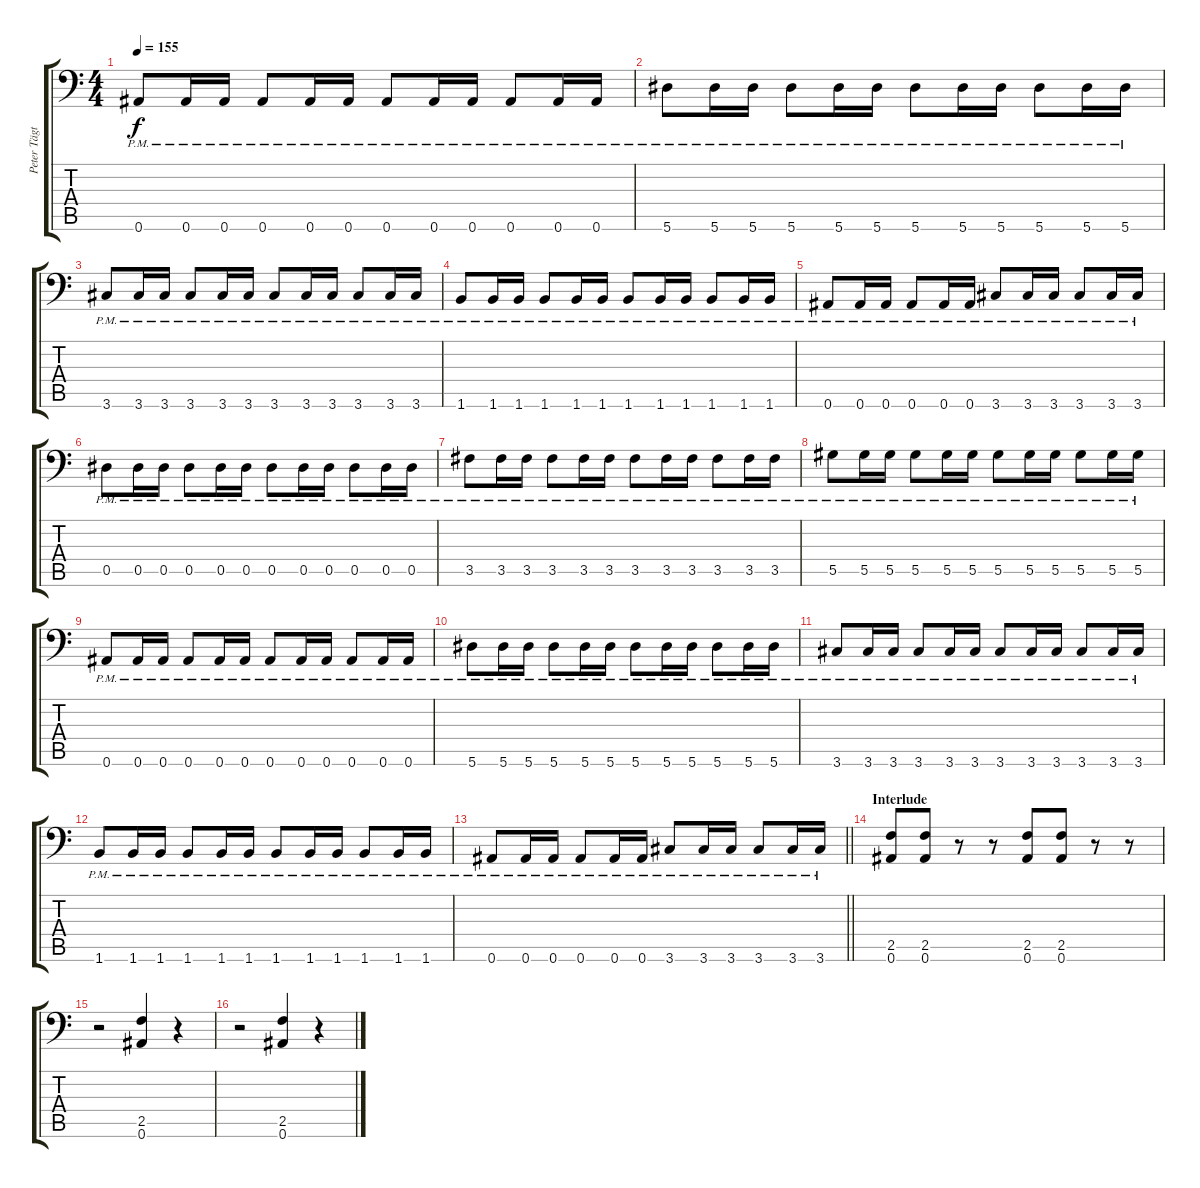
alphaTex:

\track ("Peter Tägtgren (Rythm 1)" "Peter Tägt") {instrument distortionguitar}
\staff {score tabs}
\tuning (Bb3 F3 Db3 Ab2 Eb2 Bb1) {hide}
\ts (4 4)
\tempo 155
\clef f4
\ks c
0.6{pm}.8{dy f} 0.6{pm}.16 0.6{pm}.16 0.6{pm}.8 0.6{pm}.16 0.6{pm}.16 0.6{pm}.8 0.6{pm}.16 0.6{pm}.16 0.6{pm}.8 0.6{pm}.16 0.6{pm}.16 |
5.6{pm}.8 5.6{pm}.16 5.6{pm}.16 5.6{pm}.8 5.6{pm}.16 5.6{pm}.16 5.6{pm}.8 5.6{pm}.16 5.6{pm}.16 5.6{pm}.8 5.6{pm}.16 5.6{pm}.16 |
3.6{pm}.8 3.6{pm}.16 3.6{pm}.16 3.6{pm}.8 3.6{pm}.16 3.6{pm}.16 3.6{pm}.8 3.6{pm}.16 3.6{pm}.16 3.6{pm}.8 3.6{pm}.16 3.6{pm}.16 |
1.6{pm}.8 1.6{pm}.16 1.6{pm}.16 1.6{pm}.8 1.6{pm}.16 1.6{pm}.16 1.6{pm}.8 1.6{pm}.16 1.6{pm}.16 1.6{pm}.8 1.6{pm}.16 1.6{pm}.16 |
0.6{pm}.8 0.6{pm}.16 0.6{pm}.16 0.6{pm}.8 0.6{pm}.16 0.6{pm}.16 3.6{pm}.8 3.6{pm}.16 3.6{pm}.16 3.6{pm}.8 3.6{pm}.16 3.6{pm}.16 |
0.5{pm}.8 0.5{pm}.16 0.5{pm}.16 0.5{pm}.8 0.5{pm}.16 0.5{pm}.16 0.5{pm}.8 0.5{pm}.16 0.5{pm}.16 0.5{pm}.8 0.5{pm}.16 0.5{pm}.16 |
3.5{pm}.8 3.5{pm}.16 3.5{pm}.16 3.5{pm}.8 3.5{pm}.16 3.5{pm}.16 3.5{pm}.8 3.5{pm}.16 3.5{pm}.16 3.5{pm}.8 3.5{pm}.16 3.5{pm}.16 |
5.5{pm}.8 5.5{pm}.16 5.5{pm}.16 5.5{pm}.8 5.5{pm}.16 5.5{pm}.16 5.5{pm}.8 5.5{pm}.16 5.5{pm}.16 5.5{pm}.8 5.5{pm}.16 5.5{pm}.16 |
0.6{pm}.8 0.6{pm}.16 0.6{pm}.16 0.6{pm}.8 0.6{pm}.16 0.6{pm}.16 0.6{pm}.8 0.6{pm}.16 0.6{pm}.16 0.6{pm}.8 0.6{pm}.16 0.6{pm}.16 |
5.6{pm}.8 5.6{pm}.16 5.6{pm}.16 5.6{pm}.8 5.6{pm}.16 5.6{pm}.16 5.6{pm}.8 5.6{pm}.16 5.6{pm}.16 5.6{pm}.8 5.6{pm}.16 5.6{pm}.16 |
3.6{pm}.8 3.6{pm}.16 3.6{pm}.16 3.6{pm}.8 3.6{pm}.16 3.6{pm}.16 3.6{pm}.8 3.6{pm}.16 3.6{pm}.16 3.6{pm}.8 3.6{pm}.16 3.6{pm}.16 |
1.6{pm}.8 1.6{pm}.16 1.6{pm}.16 1.6{pm}.8 1.6{pm}.16 1.6{pm}.16 1.6{pm}.8 1.6{pm}.16 1.6{pm}.16 1.6{pm}.8 1.6{pm}.16 1.6{pm}.16 |
\barLineRight lightlight
0.6{pm}.8 0.6{pm}.16 0.6{pm}.16 0.6{pm}.8 0.6{pm}.16 0.6{pm}.16 3.6{pm}.8 3.6{pm}.16 3.6{pm}.16 3.6{pm}.8 3.6{pm}.16 3.6{pm}.16 |
\section ("" "Interlude")
(2.5 0.6).8{volume 11} (2.5 0.6).8 r.8 r.8 (2.5 0.6).8 (2.5 0.6).8 r.8 r.8 |
r.2 (2.5 0.6).4 r.4 |
r.2 (2.5 0.6).4 r.4
